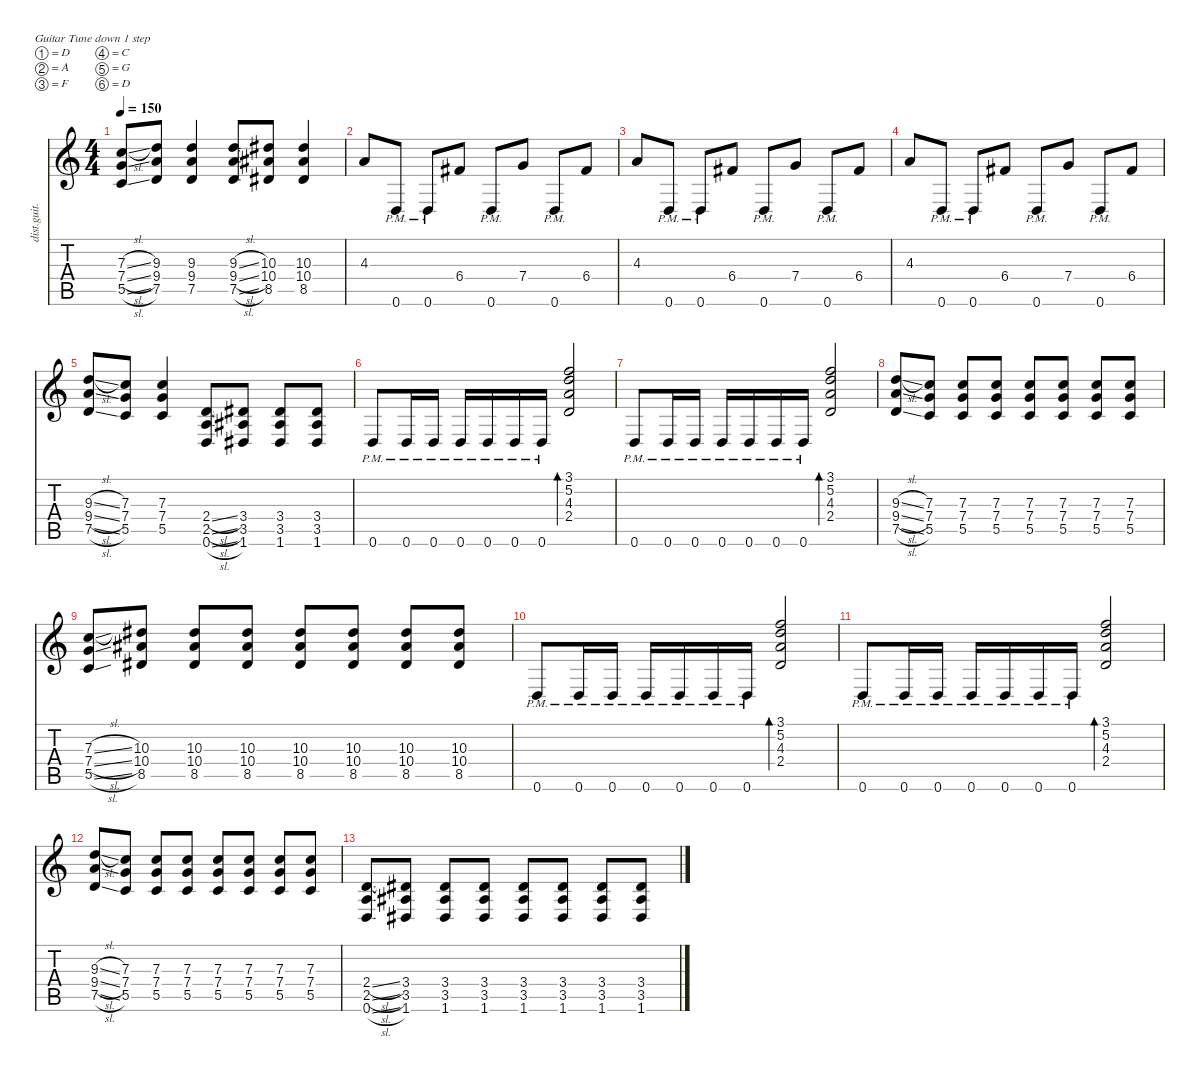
\defaultSystemsLayout 4
\hideDynamics
\bracketExtendMode nobrackets
\otherSystemsTrackNameOrientation horizontal
\track ("Lead" "dist.guit.") {instrument overdrivenguitar}
\staff {score tabs}
\tuning (D4 A3 F3 C3 G2 D2)
\ts (4 4)
\tempo 150
\clef g2
\ks c
(5.5{sl} 7.4{sl} 7.3{sl}).8{dy mf beam Up} (7.5 9.4 9.3).8{beam Up} (7.5 9.4 9.3).4{beam Up} (7.5{sl} 9.4{sl} 9.3{sl}).8{beam Up} (8.5{acc #} 10.4{acc #} 10.3{acc #}).8{beam Up} (8.5{acc #} 10.4{acc #} 10.3{acc #}).4{beam Up} |
4.3.8{beam Up} 0.6{pm}.8{beam Up} 0.6{pm}.8{beam Up} 6.4{acc #}.8{beam Up} 0.6{pm}.8{beam Up} 7.4.8{beam Up} 0.6{pm}.8{beam Up} 6.4{acc #}.8{beam Up} |
4.3.8{beam Up} 0.6{pm}.8{beam Up} 0.6{pm}.8{beam Up} 6.4{acc #}.8{beam Up} 0.6{pm}.8{beam Up} 7.4.8{beam Up} 0.6{pm}.8{beam Up} 6.4{acc #}.8{beam Up} |
4.3.8{beam Up} 0.6{pm}.8{beam Up} 0.6{pm}.8{beam Up} 6.4{acc #}.8{beam Up} 0.6{pm}.8{beam Up} 7.4.8{beam Up} 0.6{pm}.8{beam Up} 6.4{acc #}.8{beam Up} |
(7.5{sl} 9.4{sl} 9.3{sl}).8{beam Up} (5.5 7.4 7.3).8{beam Up} (7.3 7.4 5.5).4{beam Up} (0.6{sl} 2.5{sl} 2.4{sl}).8{beam Up} (1.6{acc #} 3.5{acc #} 3.4{acc #}).8{beam Up} (1.6{acc #} 3.5{acc #} 3.4{acc #}).8{beam Up} (1.6{acc #} 3.5{acc #} 3.4{acc #}).8{beam Up} |
0.6{pm}.8{beam Up} 0.6{pm}.16{beam Up} 0.6{pm}.16{beam Up} 0.6{pm}.16{beam Up} 0.6{pm}.16{beam Up} 0.6{pm}.16{beam Up} 0.6{pm}.16{beam Up} (2.4 4.3 5.2 3.1).2{bd 214 beam Up} |
0.6{pm}.8{beam Up} 0.6{pm}.16{beam Up} 0.6{pm}.16{beam Up} 0.6{pm}.16{beam Up} 0.6{pm}.16{beam Up} 0.6{pm}.16{beam Up} 0.6{pm}.16{beam Up} (2.4 4.3 5.2 3.1).2{bd 214 beam Up} |
(7.5{sl} 9.4{sl} 9.3{sl}).8{beam Up} (5.5 7.4 7.3).8{beam Up} (5.5 7.4 7.3).8{beam Up} (5.5 7.4 7.3).8{beam Up} (5.5 7.4 7.3).8{beam Up} (5.5 7.4 7.3).8{beam Up} (5.5 7.4 7.3).8{beam Up} (5.5 7.4 7.3).8{beam Up} |
(5.5{sl} 7.4{sl} 7.3{sl}).8{beam Up} (8.5{acc #} 10.4{acc #} 10.3{acc #}).8{beam Up} (8.5{acc #} 10.4{acc #} 10.3{acc #}).8{beam Up} (8.5{acc #} 10.4{acc #} 10.3{acc #}).8{beam Up} (8.5{acc #} 10.4{acc #} 10.3{acc #}).8{beam Up} (8.5{acc #} 10.4{acc #} 10.3{acc #}).8{beam Up} (8.5{acc #} 10.4{acc #} 10.3{acc #}).8{beam Up} (8.5{acc #} 10.4{acc #} 10.3{acc #}).8{beam Up} |
0.6{pm}.8{beam Up} 0.6{pm}.16{beam Up} 0.6{pm}.16{beam Up} 0.6{pm}.16{beam Up} 0.6{pm}.16{beam Up} 0.6{pm}.16{beam Up} 0.6{pm}.16{beam Up} (2.4 4.3 5.2 3.1).2{bd 214 beam Up} |
0.6{pm}.8{beam Up} 0.6{pm}.16{beam Up} 0.6{pm}.16{beam Up} 0.6{pm}.16{beam Up} 0.6{pm}.16{beam Up} 0.6{pm}.16{beam Up} 0.6{pm}.16{beam Up} (2.4 4.3 5.2 3.1).2{bd 214 beam Up} |
(7.5{sl} 9.4{sl} 9.3{sl}).8{beam Up} (5.5 7.4 7.3).8{beam Up} (5.5 7.4 7.3).8{beam Up} (5.5 7.4 7.3).8{beam Up} (5.5 7.4 7.3).8{beam Up} (5.5 7.4 7.3).8{beam Up} (5.5 7.4 7.3).8{beam Up} (5.5 7.4 7.3).8{beam Up} |
(0.6{sl} 2.5{sl} 2.4{sl}).8{beam Up} (1.6{acc #} 3.5{acc #} 3.4{acc #}).8{beam Up} (1.6{acc #} 3.5{acc #} 3.4{acc #}).8{beam Up} (1.6{acc #} 3.5{acc #} 3.4{acc #}).8{beam Up} (1.6{acc #} 3.5{acc #} 3.4{acc #}).8{beam Up} (1.6{acc #} 3.5{acc #} 3.4{acc #}).8{beam Up} (1.6{acc #} 3.5{acc #} 3.4{acc #}).8{beam Up} (1.6{acc #} 3.5{acc #} 3.4{acc #}).8{beam Up}
